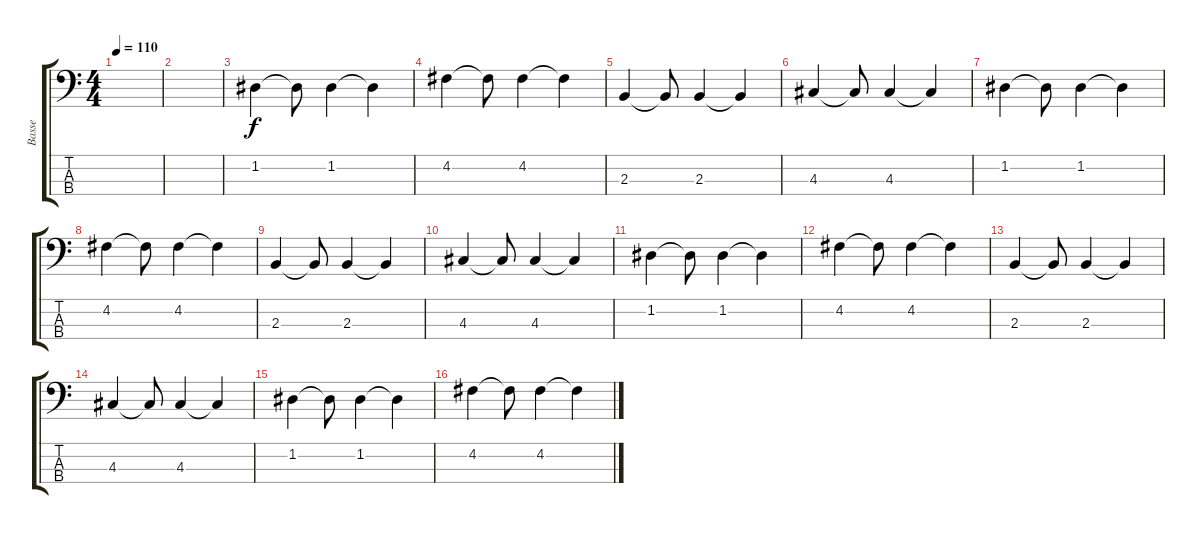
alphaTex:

\track ("Basse" "Basse") {instrument electricbassfinger}
\staff {score tabs}
\tuning (G2 D2 A1 E1) {hide}
\ts (4 4)
\tempo 110
\clef f4
\ks c
|
|
1.2.4 1.2{t}.8 1.2.4 1.2{t}.4 |
4.2.4 4.2{t}.8 4.2.4 4.2{t}.4 |
2.3.4 2.3{t}.8 2.3.4 2.3{t}.4 |
4.3.4 4.3{t}.8 4.3.4 4.3{t}.4 |
1.2.4 1.2{t}.8 1.2.4 1.2{t}.4 |
4.2.4 4.2{t}.8 4.2.4 4.2{t}.4 |
2.3.4 2.3{t}.8 2.3.4 2.3{t}.4 |
4.3.4 4.3{t}.8 4.3.4 4.3{t}.4 |
1.2.4 1.2{t}.8 1.2.4 1.2{t}.4 |
4.2.4 4.2{t}.8 4.2.4 4.2{t}.4 |
2.3.4 2.3{t}.8 2.3.4 2.3{t}.4 |
4.3.4 4.3{t}.8 4.3.4 4.3{t}.4 |
1.2.4 1.2{t}.8 1.2.4 1.2{t}.4 |
4.2.4 4.2{t}.8 4.2.4 4.2{t}.4
